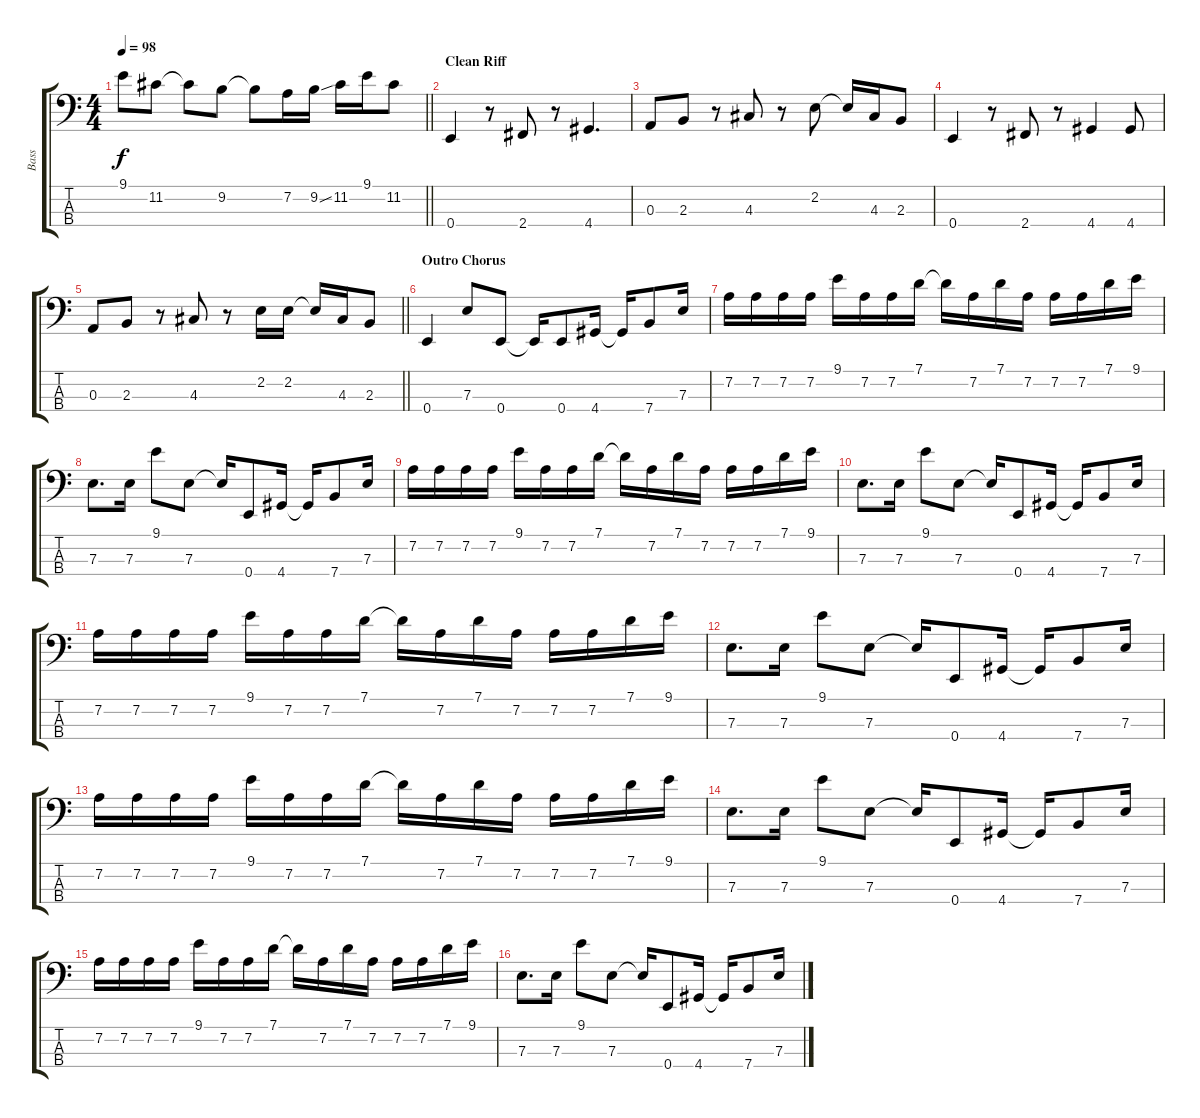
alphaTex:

\track ("Bass" "Bass") {instrument electricbassfinger}
\staff {score tabs}
\tuning (G2 D2 A1 E1) {hide}
\ts (4 4)
\tempo 98
\clef f4
\barLineRight lightlight
\ks c
9.1{t}.8{dy f} 11.2.8 11.2{t}.8 9.2.8 9.2{t}.8 7.2.16 9.2{ss}.16 11.2.16 9.1.16 11.2.8 |
\section ("" "Clean Riff")
0.4.4 r.8 2.4.8 r.8 4.4.4{d} |
0.3.8 2.3.8 r.8 4.3.8 r.8 2.2.8 2.2{t}.16 4.3.16 2.3.8 |
0.4.4 r.8 2.4.8 r.8 4.4.4 4.4.8 |
\barLineRight lightlight
0.3.8 2.3.8 r.8 4.3.8 r.8 2.2.16 2.2.16 2.2{t}.16 4.3.16 2.3.8 |
\section ("" "Outro Chorus")
0.4.4 7.3.8 0.4.8 0.4{t}.16 0.4.8 4.4.16 4.4{t}.16 7.4.8 7.3.16 |
7.2.16 7.2.16 7.2.16 7.2.16 9.1.16 7.2.16 7.2.16 7.1.16 7.1{t}.16 7.2.16 7.1.16 7.2.16 7.2.16 7.2.16 7.1.16 9.1.16 |
7.3.8{d} 7.3.16 9.1.8 7.3.8 7.3{t}.16 0.4.8 4.4.16 4.4{t}.16 7.4.8 7.3.16 |
7.2.16 7.2.16 7.2.16 7.2.16 9.1.16 7.2.16 7.2.16 7.1.16 7.1{t}.16 7.2.16 7.1.16 7.2.16 7.2.16 7.2.16 7.1.16 9.1.16 |
7.3.8{d} 7.3.16 9.1.8 7.3.8 7.3{t}.16 0.4.8 4.4.16 4.4{t}.16 7.4.8 7.3.16 |
7.2.16 7.2.16 7.2.16 7.2.16 9.1.16 7.2.16 7.2.16 7.1.16 7.1{t}.16 7.2.16 7.1.16 7.2.16 7.2.16 7.2.16 7.1.16 9.1.16 |
7.3.8{d volume 10} 7.3.16 9.1.8 7.3.8 7.3{t}.16 0.4.8 4.4.16 4.4{t}.16 7.4.8 7.3.16 |
7.2.16 7.2.16 7.2.16 7.2.16 9.1.16 7.2.16 7.2.16 7.1.16 7.1{t}.16 7.2.16 7.1.16 7.2.16 7.2.16 7.2.16 7.1.16 9.1.16 |
7.3.8{d volume 5} 7.3.16 9.1.8 7.3.8 7.3{t}.16 0.4.8 4.4.16 4.4{t}.16 7.4.8 7.3.16 |
7.2.16 7.2.16 7.2.16 7.2.16 9.1.16 7.2.16 7.2.16 7.1.16 7.1{t}.16 7.2.16 7.1.16 7.2.16 7.2.16 7.2.16 7.1.16 9.1.16 |
7.3.8{d volume 0} 7.3.16 9.1.8 7.3.8 7.3{t}.16 0.4.8 4.4.16 4.4{t}.16 7.4.8 7.3.16
